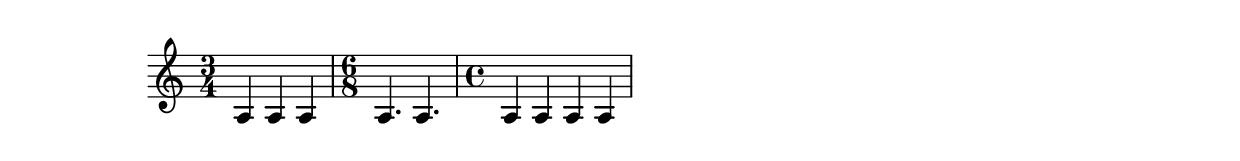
\version "2.18.2"
\relative c'{
  \time 3/4
  a4 a a
  \time 6/8
  a4. a
  \time 4/4
  a4 a a a
}

